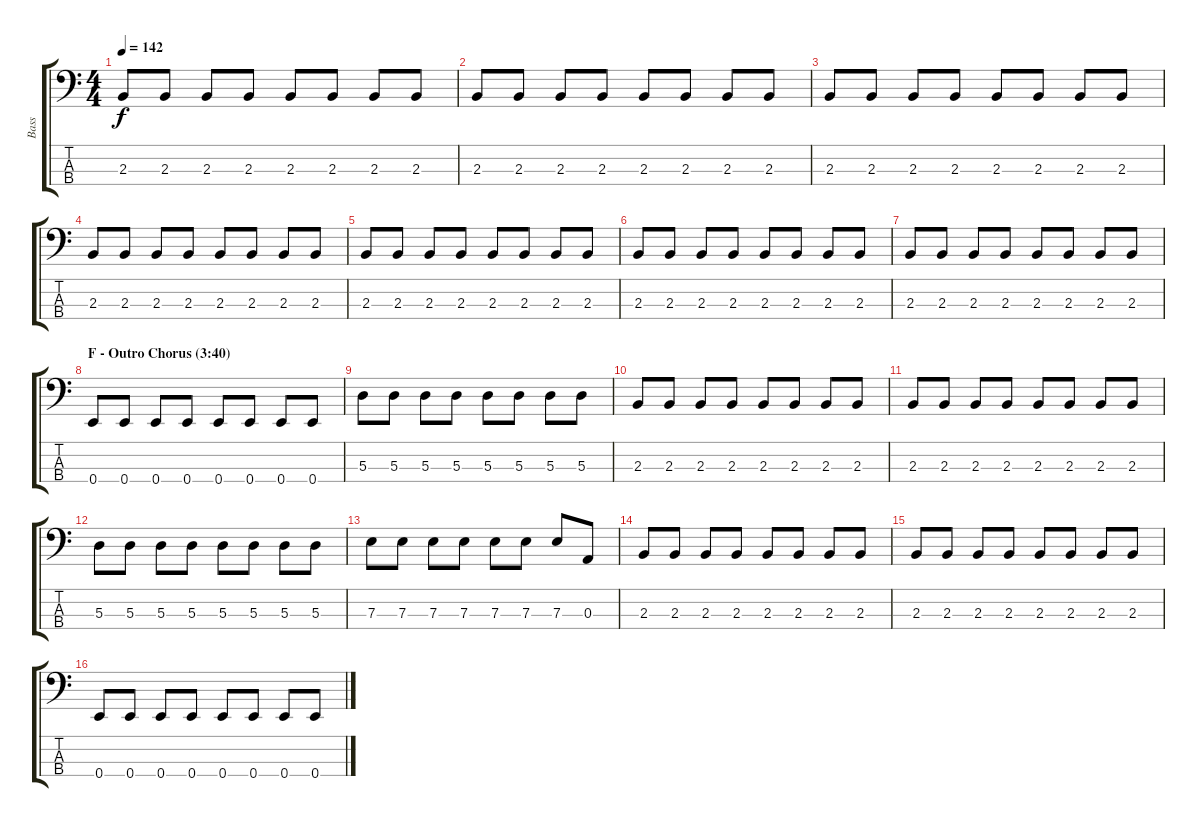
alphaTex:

\track ("Bass" "Bass") {instrument electricbasspick}
\staff {score tabs}
\tuning (G2 D2 A1 E1) {hide}
\ts (4 4)
\tempo 142
\clef f4
\ks c
2.3.8{dy f} 2.3.8 2.3.8 2.3.8 2.3.8 2.3.8 2.3.8 2.3.8 |
2.3.8 2.3.8 2.3.8 2.3.8 2.3.8 2.3.8 2.3.8 2.3.8 |
2.3.8 2.3.8 2.3.8 2.3.8 2.3.8 2.3.8 2.3.8 2.3.8 |
2.3.8 2.3.8 2.3.8 2.3.8 2.3.8 2.3.8 2.3.8 2.3.8 |
2.3.8 2.3.8 2.3.8 2.3.8 2.3.8 2.3.8 2.3.8 2.3.8 |
2.3.8 2.3.8 2.3.8 2.3.8 2.3.8 2.3.8 2.3.8 2.3.8 |
2.3.8 2.3.8 2.3.8 2.3.8 2.3.8 2.3.8 2.3.8 2.3.8 |
\section ("" "F - Outro Chorus (3:40)")
0.4.8 0.4.8 0.4.8 0.4.8 0.4.8 0.4.8 0.4.8 0.4.8 |
5.3.8 5.3.8 5.3.8 5.3.8 5.3.8 5.3.8 5.3.8 5.3.8 |
2.3.8 2.3.8 2.3.8 2.3.8 2.3.8 2.3.8 2.3.8 2.3.8 |
2.3.8 2.3.8 2.3.8 2.3.8 2.3.8 2.3.8 2.3.8 2.3.8 |
5.3.8 5.3.8 5.3.8 5.3.8 5.3.8 5.3.8 5.3.8 5.3.8 |
7.3.8 7.3.8 7.3.8 7.3.8 7.3.8 7.3.8 7.3.8 0.3.8 |
2.3.8 2.3.8 2.3.8 2.3.8 2.3.8 2.3.8 2.3.8 2.3.8 |
2.3.8 2.3.8 2.3.8 2.3.8 2.3.8 2.3.8 2.3.8 2.3.8 |
0.4.8 0.4.8 0.4.8 0.4.8 0.4.8 0.4.8 0.4.8 0.4.8
